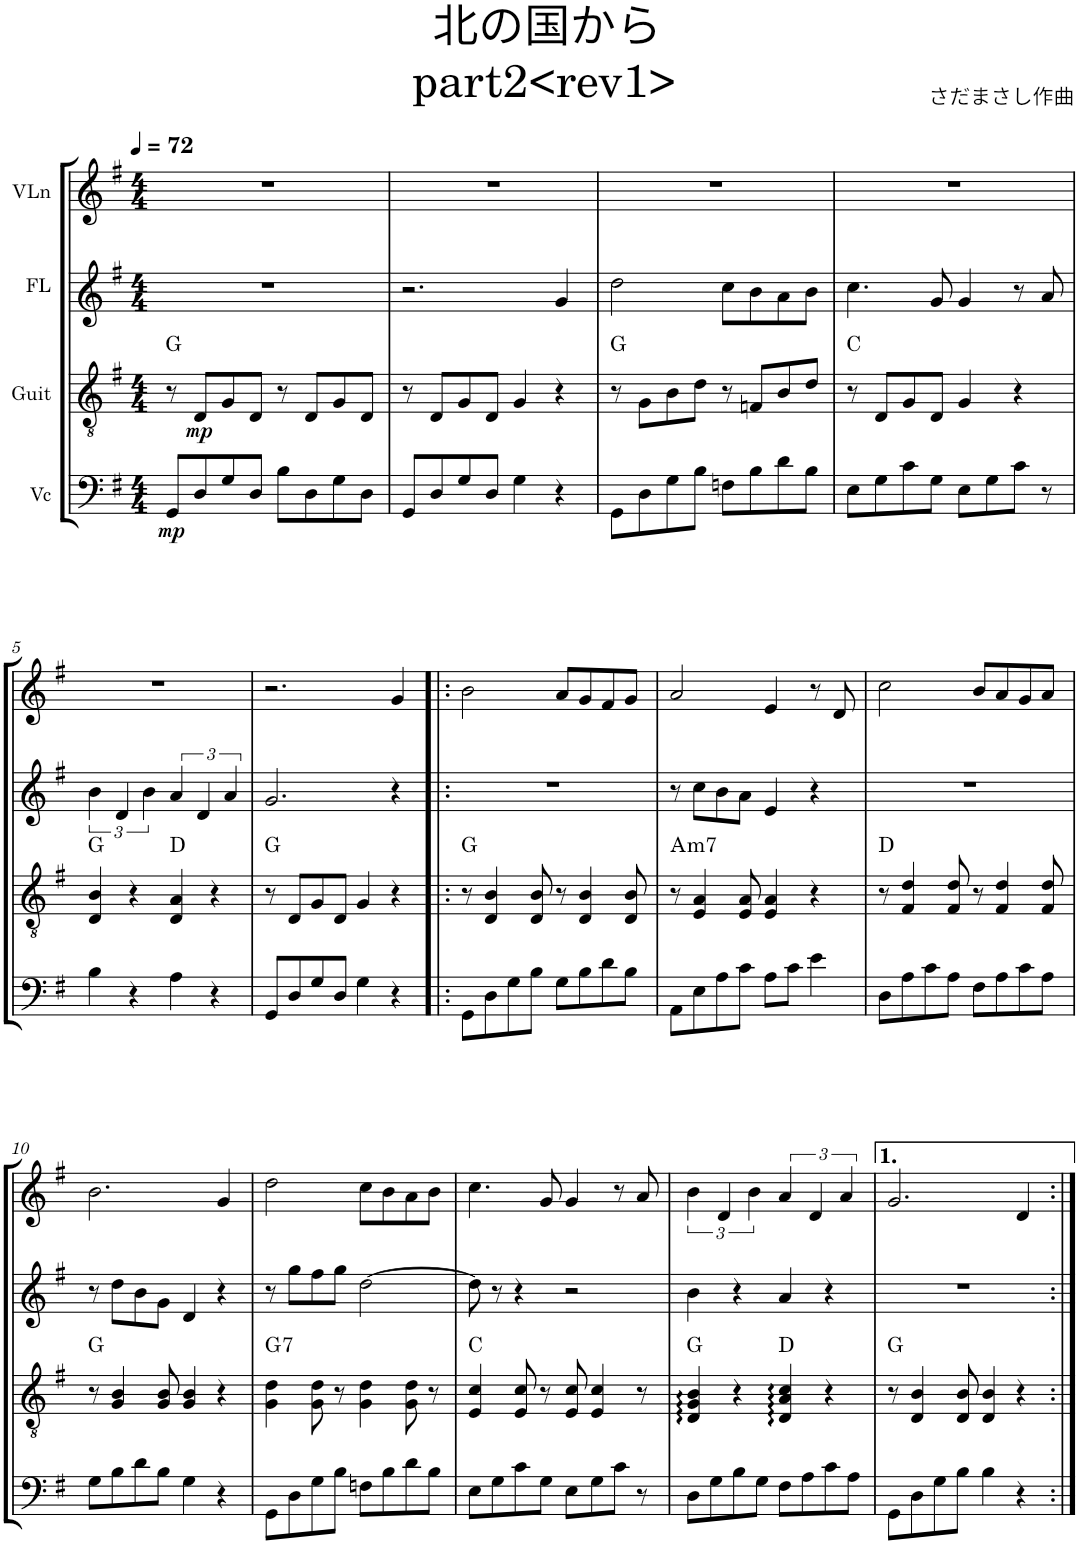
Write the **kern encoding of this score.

**kern	**dynam	**kern	**dynam	**harte	**kern	**kern
*part4	*part4	*part3	*part3	*part3	*part2	*part1
*staff4	*staff4	*staff3	*staff3	*	*staff2	*staff1
*I"Vc	*	*I"Guit	*	*	*I"FL	*I"VLn
*I'Vc	*	*	*	*	*I'Fl	*
*clefF4	*	*clefGv2	*	*	*clefG2	*clefG2
*k[f#]	*	*k[f#]	*	*	*k[f#]	*k[f#]
*M4/4	*	*M4/4	*	*	*M4/4	*M4/4
*MM72	*	*MM72	*	*	*MM72	*MM72
=1	=1	=1	=1	=1	=1	=1
!	!LO:DY:b	!	!	!	!	!
8GG/L	mp	8r	.	G:maj	1r	1r
!	!	!	!LO:DY:b	!	!	!
8D/	.	8D/L	mp	.	.	.
8G/	.	8G/	.	.	.	.
8D/J	.	8D/J	.	.	.	.
8B\L	.	8r	.	.	.	.
8D\	.	8D/L	.	.	.	.
8G\	.	8G/	.	.	.	.
8D\J	.	8D/J	.	.	.	.
=2	=2	=2	=2	=2	=2	=2
8GG/L	.	8r	.	.	2.r	1r
8D/	.	8D/L	.	.	.	.
8G/	.	8G/	.	.	.	.
8D/J	.	8D/J	.	.	.	.
4G\	.	4G/	.	.	.	.
4r	.	4r	.	.	4g/	.
=3	=3	=3	=3	=3	=3	=3
8GG\L	.	8r	.	G:maj	2dd\	1r
8D\	.	8G\L	.	.	.	.
8G\	.	8B\	.	.	.	.
8B\J	.	8d\J	.	.	.	.
8Fn\L	.	8r	.	.	8cc\L	.
8B\	.	8Fn/L	.	.	8b\	.
8d\	.	8B/	.	.	8a\	.
8B\J	.	8d/J	.	.	8b\J	.
=4	=4	=4	=4	=4	=4	=4
8E\L	.	8r	.	C:maj	4.cc\	1r
8G\	.	8D/L	.	.	.	.
8c\	.	8G/	.	.	.	.
8G\J	.	8D/J	.	.	8g/	.
8E\L	.	4G/	.	.	4g/	.
8G\	.	.	.	.	.	.
8c\J	.	4r	.	.	8r	.
8r	.	.	.	.	8a/	.
!!LO:LB:g=z
=5	=5	=5	=5	=5	=5	=5
4B\	.	4D/ 4B/	.	G:maj	6b\	1r
.	.	.	.	.	6d/	.
4r	.	4r	.	.	.	.
.	.	.	.	.	6b\	.
4A\	.	4D/ 4A/	.	D:maj	6a/	.
.	.	.	.	.	6d/	.
4r	.	4r	.	.	.	.
.	.	.	.	.	6a/	.
=6	=6	=6	=6	=6	=6	=6
8GG/L	.	8r	.	G:maj	2.g/	2.r
8D/	.	8D/L	.	.	.	.
8G/	.	8G/	.	.	.	.
8D/J	.	8D/J	.	.	.	.
4G\	.	4G/	.	.	.	.
4r	.	4r	.	.	4r	4g/
=7!|:	=7!|:	=7!|:	=7!|:	=7!|:	=7!|:	=7!|:
8GG\L	.	8r	.	G:maj	1r	2b\
8D\	.	4D/ 4B/	.	.	.	.
8G\	.	.	.	.	.	.
8B\J	.	8D/ 8B/	.	.	.	.
8G\L	.	8r	.	.	.	8a/L
8B\	.	4D/ 4B/	.	.	.	8g/
8d\	.	.	.	.	.	8f#/
8B\J	.	8D/ 8B/	.	.	.	8g/J
=8	=8	=8	=8	=8	=8	=8
!	!	!	!	!LO:H:kt=m7	!	!
8AA\L	.	8r	.	A:min7	8r	2a/
8E\	.	4E/ 4A/	.	.	8cc\L	.
8A\	.	.	.	.	8b\	.
8c\J	.	8E/ 8A/	.	.	8a\J	.
8A\L	.	4E/ 4A/	.	.	4e/	4e/
8c\J	.	.	.	.	.	.
4e\	.	4r	.	.	4r	8r
.	.	.	.	.	.	8d/
=9	=9	=9	=9	=9	=9	=9
8D\L	.	8r	.	D:maj	1r	2cc\
8A\	.	4F#/ 4d/	.	.	.	.
8c\	.	.	.	.	.	.
8A\J	.	8F#/ 8d/	.	.	.	.
8F#\L	.	8r	.	.	.	8b/L
8A\	.	4F#/ 4d/	.	.	.	8a/
8c\	.	.	.	.	.	8g/
8A\J	.	8F#/ 8d/	.	.	.	8a/J
!!LO:LB:g=z
=10	=10	=10	=10	=10	=10	=10
8G\L	.	8r	.	G:maj	8r	2.b\
8B\	.	4G/ 4B/	.	.	8dd\L	.
8d\	.	.	.	.	8b\	.
8B\J	.	8G/ 8B/	.	.	8g\J	.
4G\	.	4G/ 4B/	.	.	4d/	.
4r	.	4r	.	.	4r	4g/
=11	=11	=11	=11	=11	=11	=11
!	!	!	!	!LO:H:kt=7	!	!
8GG\L	.	4G\ 4d\	.	G:7	8r	2dd\
8D\	.	.	.	.	8gg\L	.
8G\	.	8G\ 8d\	.	.	8ff#\	.
8B\J	.	8r	.	.	8gg\J	.
8Fn\L	.	4G\ 4d\	.	.	[2dd\	8cc\L
8B\	.	.	.	.	.	8b\
8d\	.	8G\ 8d\	.	.	.	8a\
8B\J	.	8r	.	.	.	8b\J
=12	=12	=12	=12	=12	=12	=12
8E\L	.	4E/ 4c/	.	C:maj	8dd\]	4.cc\
8G\	.	.	.	.	8r	.
8c\	.	8E/ 8c/	.	.	4r	.
8G\J	.	8r	.	.	.	8g/
8E\L	.	8E/ 8c/	.	.	2r	4g/
8G\	.	4E/ 4c/	.	.	.	.
8c\J	.	.	.	.	.	8r
8r	.	8r	.	.	.	8a/
=13	=13	=13	=13	=13	=13	=13
8D\L	.	4D/ 4G/ 4B/	.	G:maj	4b\	6b\
8G\	.	.	.	.	.	.
.	.	.	.	.	.	6d/
8B\	.	4r	.	.	4r	.
.	.	.	.	.	.	6b\
8G\J	.	.	.	.	.	.
8F#\L	.	4D/ 4A/ 4c/	.	D:maj	4a/	6a/
8A\	.	.	.	.	.	.
.	.	.	.	.	.	6d/
8c\	.	4r	.	.	4r	.
.	.	.	.	.	.	6a/
8A\J	.	.	.	.	.	.
=14	=14	=14	=14	=14	=14	=14
8GG\L	.	8r	.	G:maj	1r	2.g/
8D\	.	4D/ 4B/	.	.	.	.
8G\	.	.	.	.	.	.
8B\J	.	8D/ 8B/	.	.	.	.
4B\	.	4D/ 4B/	.	.	.	.
4r	.	4r	.	.	.	4d/
=:|!	=:|!	=:|!	=:|!	=:|!	=:|!	=:|!
*-	*-	*-	*-	*-	*-	*-
